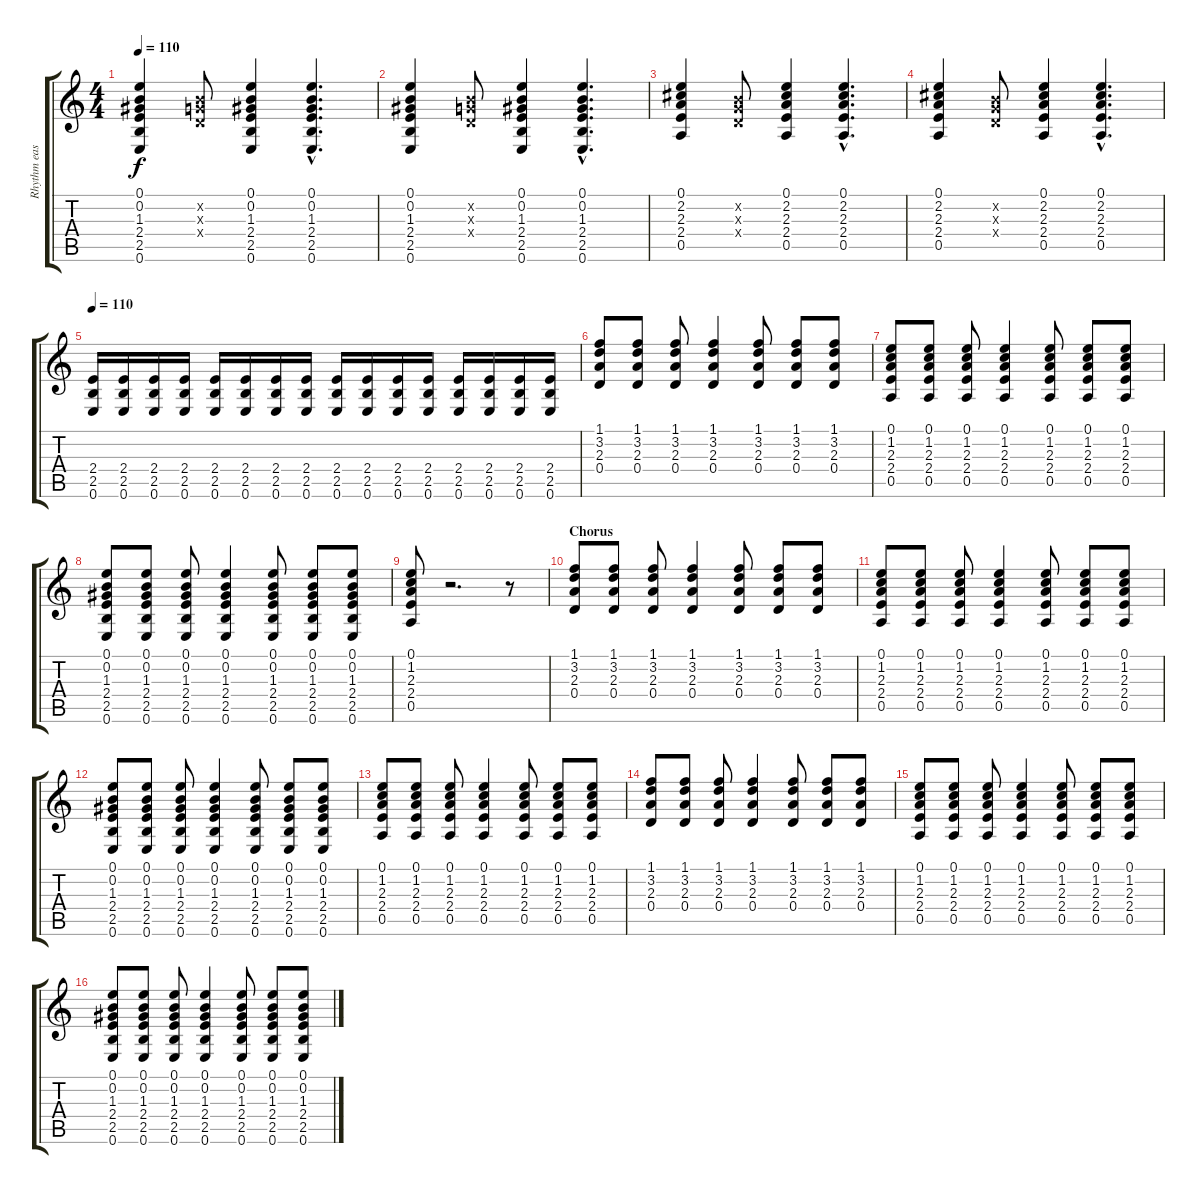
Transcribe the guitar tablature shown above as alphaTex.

\track ("Rhythm easy" "Rhythm eas") {instrument acousticguitarnylon}
\staff {score tabs}
\tuning (E4 B3 G3 D3 A2 E2) {hide}
\ts (4 4)
\tempo 110
\clef g2
\ks c
(0.1 0.2 1.3 2.4 2.5 0.6).4{dy f} (0.2{x} 0.3{x} 0.4{x}).8 (0.1 0.2 1.3 2.4 2.5 0.6).4 (0.1{hac} 0.2{hac} 1.3{hac} 2.4{hac} 2.5{hac} 0.6{hac}).4{d} |
(0.1 0.2 1.3 2.4 2.5 0.6).4 (0.2{x} 0.3{x} 0.4{x}).8 (0.1 0.2 1.3 2.4 2.5 0.6).4 (0.1{hac} 0.2{hac} 1.3{hac} 2.4{hac} 2.5{hac} 0.6{hac}).4{d} |
(0.1 2.2 2.3 2.4 0.5).4 (0.2{x} 0.3{x} 0.4{x}).8 (0.1 2.2 2.3 2.4 0.5).4 (0.1{hac} 2.2{hac} 2.3{hac} 2.4{hac} 0.5{hac}).4{d} |
(0.1 2.2 2.3 2.4 0.5).4 (0.2{x} 0.3{x} 0.4{x}).8 (0.1 2.2 2.3 2.4 0.5).4 (0.1{hac} 2.2{hac} 2.3{hac} 2.4{hac} 0.5{hac}).4{d} |
\tempo 110
(2.4 2.5 0.6).16 (2.4 2.5 0.6).16 (2.4 2.5 0.6).16 (2.4 2.5 0.6).16 (2.4 2.5 0.6).16 (2.4 2.5 0.6).16 (2.4 2.5 0.6).16 (2.4 2.5 0.6).16 (2.4 2.5 0.6).16 (2.4 2.5 0.6).16 (2.4 2.5 0.6).16 (2.4 2.5 0.6).16 (2.4 2.5 0.6).16 (2.4 2.5 0.6).16 (2.4 2.5 0.6).16 (2.4 2.5 0.6).16 |
(1.1 3.2 2.3 0.4).8 (1.1 3.2 2.3 0.4).8 (1.1 3.2 2.3 0.4).8 (1.1 3.2 2.3 0.4).4 (1.1 3.2 2.3 0.4).8 (1.1 3.2 2.3 0.4).8 (1.1 3.2 2.3 0.4).8 |
(0.1 1.2 2.3 2.4 0.5).8 (0.1 1.2 2.3 2.4 0.5).8 (0.1 1.2 2.3 2.4 0.5).8 (0.1 1.2 2.3 2.4 0.5).4 (0.1 1.2 2.3 2.4 0.5).8 (0.1 1.2 2.3 2.4 0.5).8 (0.1 1.2 2.3 2.4 0.5).8 |
(0.1 0.2 1.3 2.4 2.5 0.6).8 (0.1 0.2 1.3 2.4 2.5 0.6).8 (0.1 0.2 1.3 2.4 2.5 0.6).8 (0.1 0.2 1.3 2.4 2.5 0.6).4 (0.1 0.2 1.3 2.4 2.5 0.6).8 (0.1 0.2 1.3 2.4 2.5 0.6).8 (0.1 0.2 1.3 2.4 2.5 0.6).8 |
(0.1 1.2 2.3 2.4 0.5).8 r.2{d} r.8 |
\section ("" "Chorus")
(1.1 3.2 2.3 0.4).8 (1.1 3.2 2.3 0.4).8 (1.1 3.2 2.3 0.4).8 (1.1 3.2 2.3 0.4).4 (1.1 3.2 2.3 0.4).8 (1.1 3.2 2.3 0.4).8 (1.1 3.2 2.3 0.4).8 |
(0.1 1.2 2.3 2.4 0.5).8 (0.1 1.2 2.3 2.4 0.5).8 (0.1 1.2 2.3 2.4 0.5).8 (0.1 1.2 2.3 2.4 0.5).4 (0.1 1.2 2.3 2.4 0.5).8 (0.1 1.2 2.3 2.4 0.5).8 (0.1 1.2 2.3 2.4 0.5).8 |
(0.1 0.2 1.3 2.4 2.5 0.6).8 (0.1 0.2 1.3 2.4 2.5 0.6).8 (0.1 0.2 1.3 2.4 2.5 0.6).8 (0.1 0.2 1.3 2.4 2.5 0.6).4 (0.1 0.2 1.3 2.4 2.5 0.6).8 (0.1 0.2 1.3 2.4 2.5 0.6).8 (0.1 0.2 1.3 2.4 2.5 0.6).8 |
(0.1 1.2 2.3 2.4 0.5).8 (0.1 1.2 2.3 2.4 0.5).8 (0.1 1.2 2.3 2.4 0.5).8 (0.1 1.2 2.3 2.4 0.5).4 (0.1 1.2 2.3 2.4 0.5).8 (0.1 1.2 2.3 2.4 0.5).8 (0.1 1.2 2.3 2.4 0.5).8 |
(1.1 3.2 2.3 0.4).8 (1.1 3.2 2.3 0.4).8 (1.1 3.2 2.3 0.4).8 (1.1 3.2 2.3 0.4).4 (1.1 3.2 2.3 0.4).8 (1.1 3.2 2.3 0.4).8 (1.1 3.2 2.3 0.4).8 |
(0.1 1.2 2.3 2.4 0.5).8 (0.1 1.2 2.3 2.4 0.5).8 (0.1 1.2 2.3 2.4 0.5).8 (0.1 1.2 2.3 2.4 0.5).4 (0.1 1.2 2.3 2.4 0.5).8 (0.1 1.2 2.3 2.4 0.5).8 (0.1 1.2 2.3 2.4 0.5).8 |
(0.1 0.2 1.3 2.4 2.5 0.6).8 (0.1 0.2 1.3 2.4 2.5 0.6).8 (0.1 0.2 1.3 2.4 2.5 0.6).8 (0.1 0.2 1.3 2.4 2.5 0.6).4 (0.1 0.2 1.3 2.4 2.5 0.6).8 (0.1 0.2 1.3 2.4 2.5 0.6).8 (0.1 0.2 1.3 2.4 2.5 0.6).8
